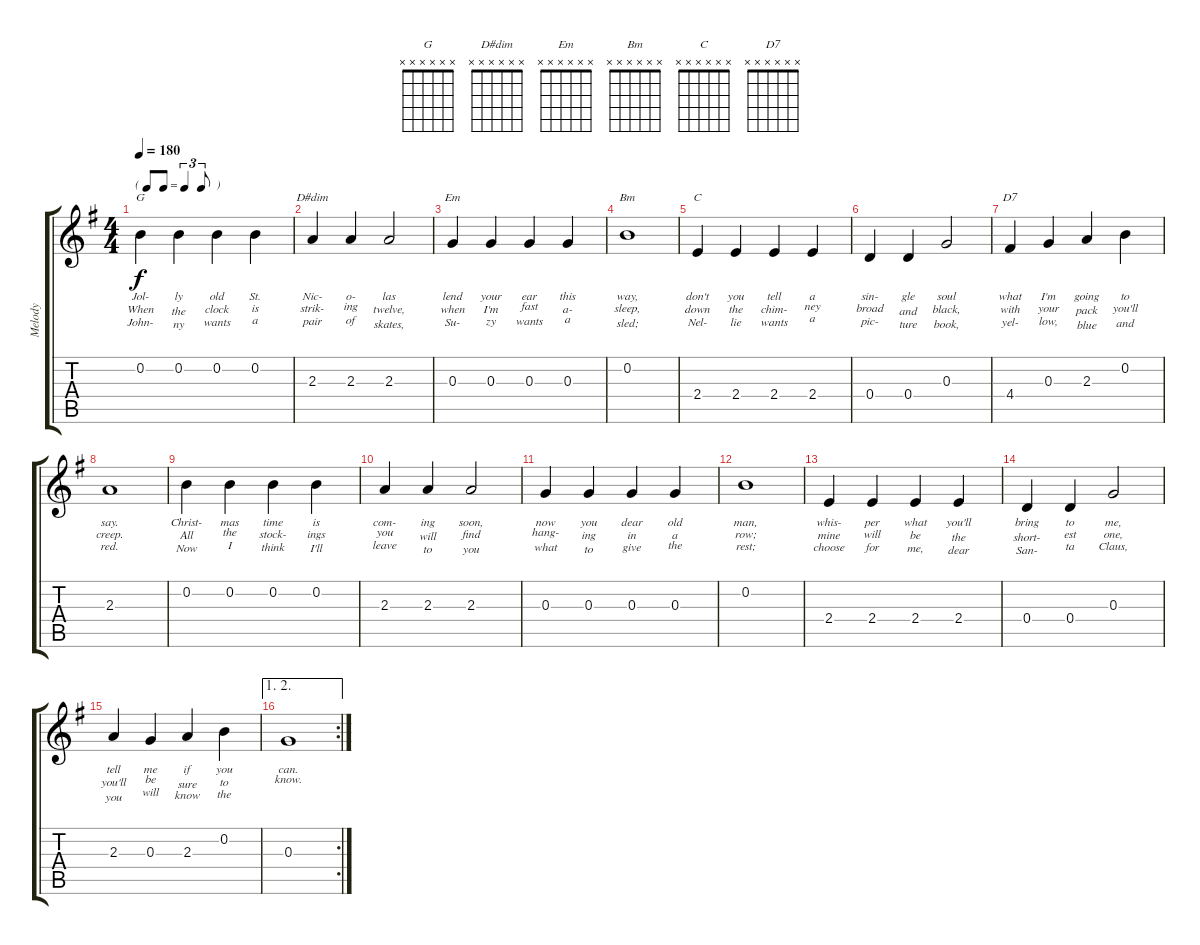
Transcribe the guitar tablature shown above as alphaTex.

\track ("Melody" "Melody") {instrument acousticguitarnylon}
\staff {score tabs}
\tuning (E4 B3 G3 D3 A2 E2) {hide}
\chord ("G" x x x x x x)
\chord ("D#dim" x x x x x x)
\chord ("Em" x x x x x x)
\chord ("Bm" x x x x x x)
\chord ("C" x x x x x x)
\chord ("D7" x x x x x x)
\ts (4 4)
\tf triplet8th
\tempo 180
\clef g2
\ks g
0.2.4{ch "G" lyrics (0 "Jol-") lyrics (1 "When") lyrics (2 "John-") lyrics (3 "") lyrics (4 "") dy f instrument acousticguitarnylon} 0.2.4{lyrics (0 "ly") lyrics (1 "the") lyrics (2 "ny") lyrics (3 "") lyrics (4 "")} 0.2.4{lyrics (0 "old") lyrics (1 "clock") lyrics (2 "wants") lyrics (3 "") lyrics (4 "")} 0.2.4{lyrics (0 "St.") lyrics (1 "is") lyrics (2 "a") lyrics (3 "") lyrics (4 "")} |
2.3.4{ch "D#dim" lyrics (0 "Nic-") lyrics (1 "strik-") lyrics (2 "pair") lyrics (3 "") lyrics (4 "")} 2.3.4{lyrics (0 "o-") lyrics (1 "ing") lyrics (2 "of") lyrics (3 "") lyrics (4 "")} 2.3.2{lyrics (0 "las") lyrics (1 "twelve,") lyrics (2 "skates,") lyrics (3 "") lyrics (4 "")} |
0.3.4{ch "Em" lyrics (0 "lend") lyrics (1 "when") lyrics (2 "Su-") lyrics (3 "") lyrics (4 "")} 0.3.4{lyrics (0 "your") lyrics (1 "I'm") lyrics (2 "zy") lyrics (3 "") lyrics (4 "")} 0.3.4{lyrics (0 "ear") lyrics (1 "fast") lyrics (2 "wants") lyrics (3 "") lyrics (4 "")} 0.3.4{lyrics (0 "this") lyrics (1 "a-") lyrics (2 "a") lyrics (3 "") lyrics (4 "")} |
0.2.1{ch "Bm" lyrics (0 "way,") lyrics (1 "sleep,") lyrics (2 "sled;") lyrics (3 "") lyrics (4 "")} |
2.4.4{ch "C" lyrics (0 "don't") lyrics (1 "down") lyrics (2 "Nel-") lyrics (3 "") lyrics (4 "")} 2.4.4{lyrics (0 "you") lyrics (1 "the") lyrics (2 "lie") lyrics (3 "") lyrics (4 "")} 2.4.4{lyrics (0 "tell") lyrics (1 "chim-") lyrics (2 "wants") lyrics (3 "") lyrics (4 "")} 2.4.4{lyrics (0 "a") lyrics (1 "ney") lyrics (2 "a") lyrics (3 "") lyrics (4 "")} |
0.4.4{lyrics (0 "sin-") lyrics (1 "broad") lyrics (2 "pic-") lyrics (3 "") lyrics (4 "")} 0.4.4{lyrics (0 "gle") lyrics (1 "and") lyrics (2 "ture") lyrics (3 "") lyrics (4 "")} 0.3.2{lyrics (0 "soul") lyrics (1 "black,") lyrics (2 "book,") lyrics (3 "") lyrics (4 "")} |
4.4.4{ch "D7" lyrics (0 "what") lyrics (1 "with") lyrics (2 "yel-") lyrics (3 "") lyrics (4 "")} 0.3.4{lyrics (0 "I'm") lyrics (1 "your") lyrics (2 "low,") lyrics (3 "") lyrics (4 "")} 2.3.4{lyrics (0 "going") lyrics (1 "pack") lyrics (2 "blue") lyrics (3 "") lyrics (4 "")} 0.2.4{lyrics (0 "to") lyrics (1 "you'll") lyrics (2 "and") lyrics (3 "") lyrics (4 "")} |
2.3.1{lyrics (0 "say.") lyrics (1 "creep.") lyrics (2 "red.") lyrics (3 "") lyrics (4 "")} |
0.2.4{lyrics (0 "Christ-") lyrics (1 "All") lyrics (2 "Now") lyrics (3 "") lyrics (4 "")} 0.2.4{lyrics (0 "mas") lyrics (1 "the") lyrics (2 "I") lyrics (3 "") lyrics (4 "")} 0.2.4{lyrics (0 "time") lyrics (1 "stock-") lyrics (2 "think") lyrics (3 "") lyrics (4 "")} 0.2.4{lyrics (0 "is") lyrics (1 "ings") lyrics (2 "I'll") lyrics (3 "") lyrics (4 "")} |
2.3.4{lyrics (0 "com-") lyrics (1 "you") lyrics (2 "leave") lyrics (3 "") lyrics (4 "")} 2.3.4{lyrics (0 "ing") lyrics (1 "will") lyrics (2 "to") lyrics (3 "") lyrics (4 "")} 2.3.2{lyrics (0 "soon,") lyrics (1 "find") lyrics (2 "you") lyrics (3 "") lyrics (4 "")} |
0.3.4{lyrics (0 "now") lyrics (1 "hang-") lyrics (2 "what") lyrics (3 "") lyrics (4 "")} 0.3.4{lyrics (0 "you") lyrics (1 "ing") lyrics (2 "to") lyrics (3 "") lyrics (4 "")} 0.3.4{lyrics (0 "dear") lyrics (1 "in") lyrics (2 "give") lyrics (3 "") lyrics (4 "")} 0.3.4{lyrics (0 "old") lyrics (1 "a") lyrics (2 "the") lyrics (3 "") lyrics (4 "")} |
0.2.1{lyrics (0 "man,") lyrics (1 "row;") lyrics (2 "rest;") lyrics (3 "") lyrics (4 "")} |
2.4.4{lyrics (0 "whis-") lyrics (1 "mine") lyrics (2 "choose") lyrics (3 "") lyrics (4 "")} 2.4.4{lyrics (0 "per") lyrics (1 "will") lyrics (2 "for") lyrics (3 "") lyrics (4 "")} 2.4.4{lyrics (0 "what") lyrics (1 "be") lyrics (2 "me,") lyrics (3 "") lyrics (4 "")} 2.4.4{lyrics (0 "you'll") lyrics (1 "the") lyrics (2 "dear") lyrics (3 "") lyrics (4 "")} |
0.4.4{lyrics (0 "bring") lyrics (1 "short-") lyrics (2 "San-") lyrics (3 "") lyrics (4 "")} 0.4.4{lyrics (0 "to") lyrics (1 "est") lyrics (2 "ta") lyrics (3 "") lyrics (4 "")} 0.3.2{lyrics (0 "me,") lyrics (1 "one,") lyrics (2 "Claus,") lyrics (3 "") lyrics (4 "")} |
2.3.4{lyrics (0 "tell") lyrics (1 "you'll") lyrics (2 "you") lyrics (3 "") lyrics (4 "")} 0.3.4{lyrics (0 "me") lyrics (1 "be") lyrics (2 "will") lyrics (3 "") lyrics (4 "")} 2.3.4{lyrics (0 "if") lyrics (1 "sure") lyrics (2 "know") lyrics (3 "") lyrics (4 "")} 0.2.4{lyrics (0 "you") lyrics (1 "to") lyrics (2 "the") lyrics (3 "") lyrics (4 "")} |
\ae (1 2)
\rc 2
0.3.1{lyrics (0 "can.") lyrics (1 "know.") lyrics (2 "") lyrics (3 "") lyrics (4 "")}
